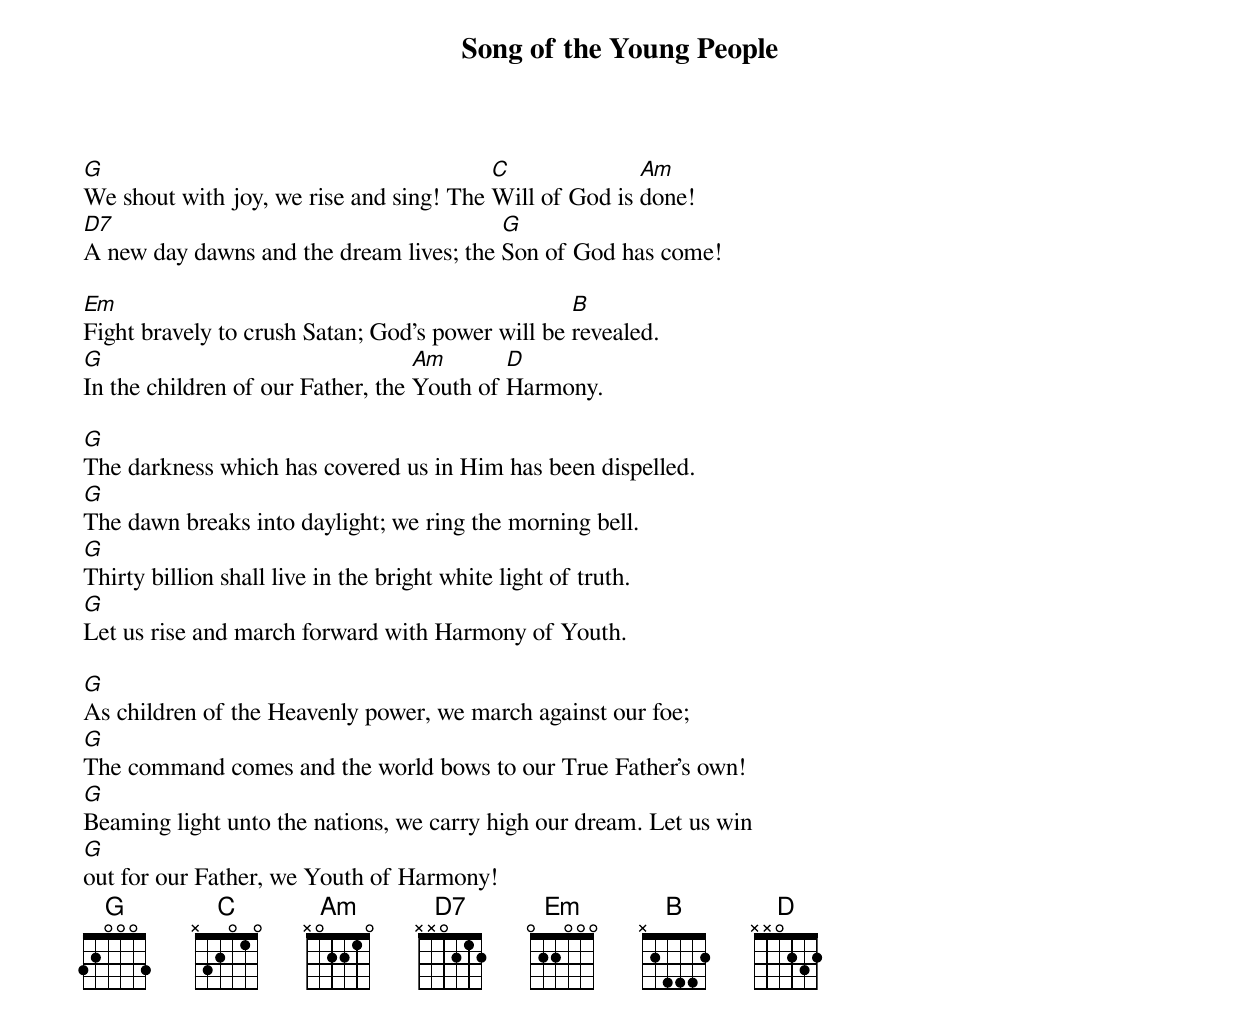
{title: Song of the Young People}
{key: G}

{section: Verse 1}
[G]We shout with joy, we rise and sing! The [C]Will of God is [Am]done!
[D7]A new day dawns and the dream lives; the [G]Son of God has come!

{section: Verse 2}
[Em]Fight bravely to crush Satan; God's power will be [B]revealed.
[G]In the children of our Father, the [Am]Youth of [D]Harmony.

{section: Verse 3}
[G]The darkness which has covered us in Him has been dispelled.
[G]The dawn breaks into daylight; we ring the morning bell.
[G]Thirty billion shall live in the bright white light of truth.
[G]Let us rise and march forward with Harmony of Youth.

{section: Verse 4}
[G]As children of the Heavenly power, we march against our foe;
[G]The command comes and the world bows to our True Father's own!
[G]Beaming light unto the nations, we carry high our dream. Let us win
[G]out for our Father, we Youth of Harmony!
